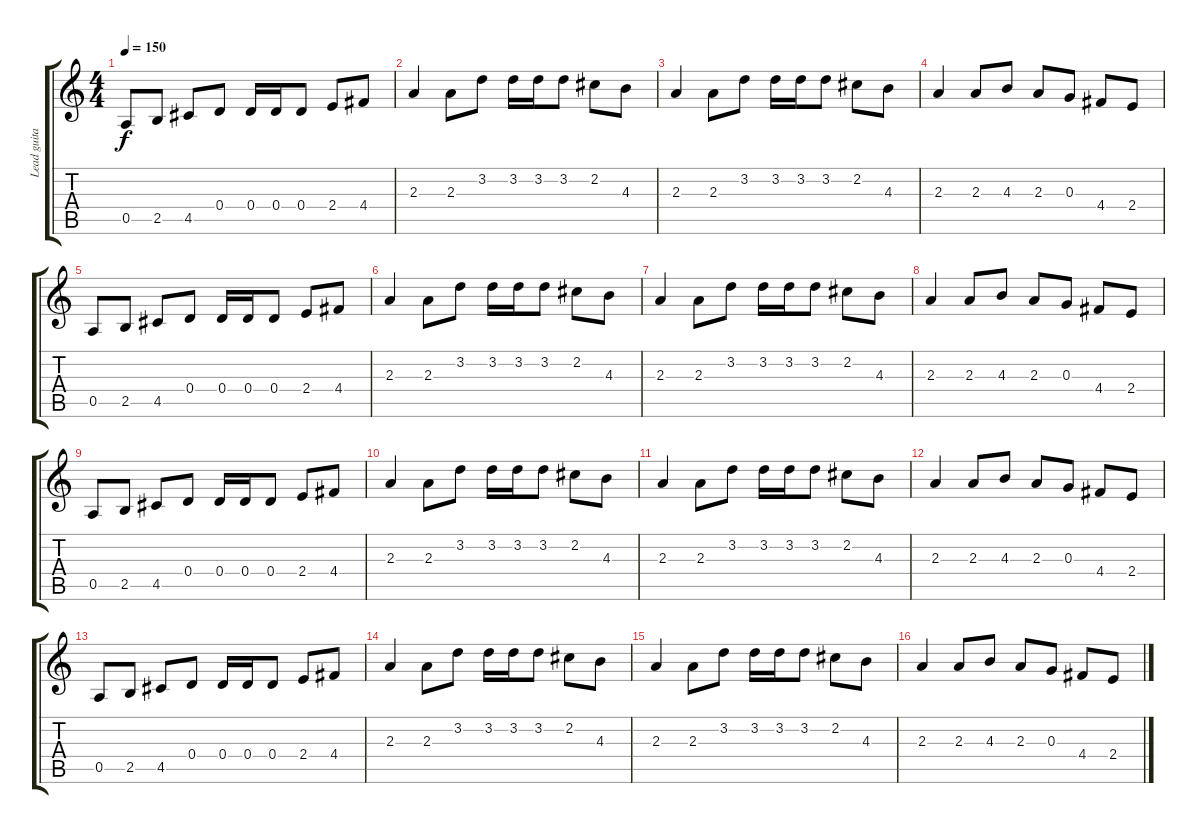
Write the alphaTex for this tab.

\track ("Lead guitar" "Lead guita") {instrument overdrivenguitar}
\staff {score tabs}
\tuning (E4 B3 G3 D3 A2 E2) {hide}
\ts (4 4)
\tempo 150
\clef g2
\ks c
0.5.8{dy f instrument overdrivenguitar} 2.5.8 4.5.8 0.4.8 0.4.16 0.4.16 0.4.8 2.4.8 4.4.8 |
2.3.4 2.3.8 3.2.8 3.2.16 3.2.16 3.2.8 2.2.8 4.3.8 |
2.3.4 2.3.8 3.2.8 3.2.16 3.2.16 3.2.8 2.2.8 4.3.8 |
2.3.4 2.3.8 4.3.8 2.3.8 0.3.8 4.4.8 2.4.8 |
0.5.8 2.5.8 4.5.8 0.4.8 0.4.16 0.4.16 0.4.8 2.4.8 4.4.8 |
2.3.4 2.3.8 3.2.8 3.2.16 3.2.16 3.2.8 2.2.8 4.3.8 |
2.3.4 2.3.8 3.2.8 3.2.16 3.2.16 3.2.8 2.2.8 4.3.8 |
2.3.4 2.3.8 4.3.8 2.3.8 0.3.8 4.4.8 2.4.8 |
0.5.8 2.5.8 4.5.8 0.4.8 0.4.16 0.4.16 0.4.8 2.4.8 4.4.8 |
2.3.4 2.3.8 3.2.8 3.2.16 3.2.16 3.2.8 2.2.8 4.3.8 |
2.3.4 2.3.8 3.2.8 3.2.16 3.2.16 3.2.8 2.2.8 4.3.8 |
2.3.4 2.3.8 4.3.8 2.3.8 0.3.8 4.4.8 2.4.8 |
0.5.8 2.5.8 4.5.8 0.4.8 0.4.16 0.4.16 0.4.8 2.4.8 4.4.8 |
2.3.4 2.3.8 3.2.8 3.2.16 3.2.16 3.2.8 2.2.8 4.3.8 |
2.3.4 2.3.8 3.2.8 3.2.16 3.2.16 3.2.8 2.2.8 4.3.8 |
2.3.4 2.3.8 4.3.8 2.3.8 0.3.8 4.4.8 2.4.8
